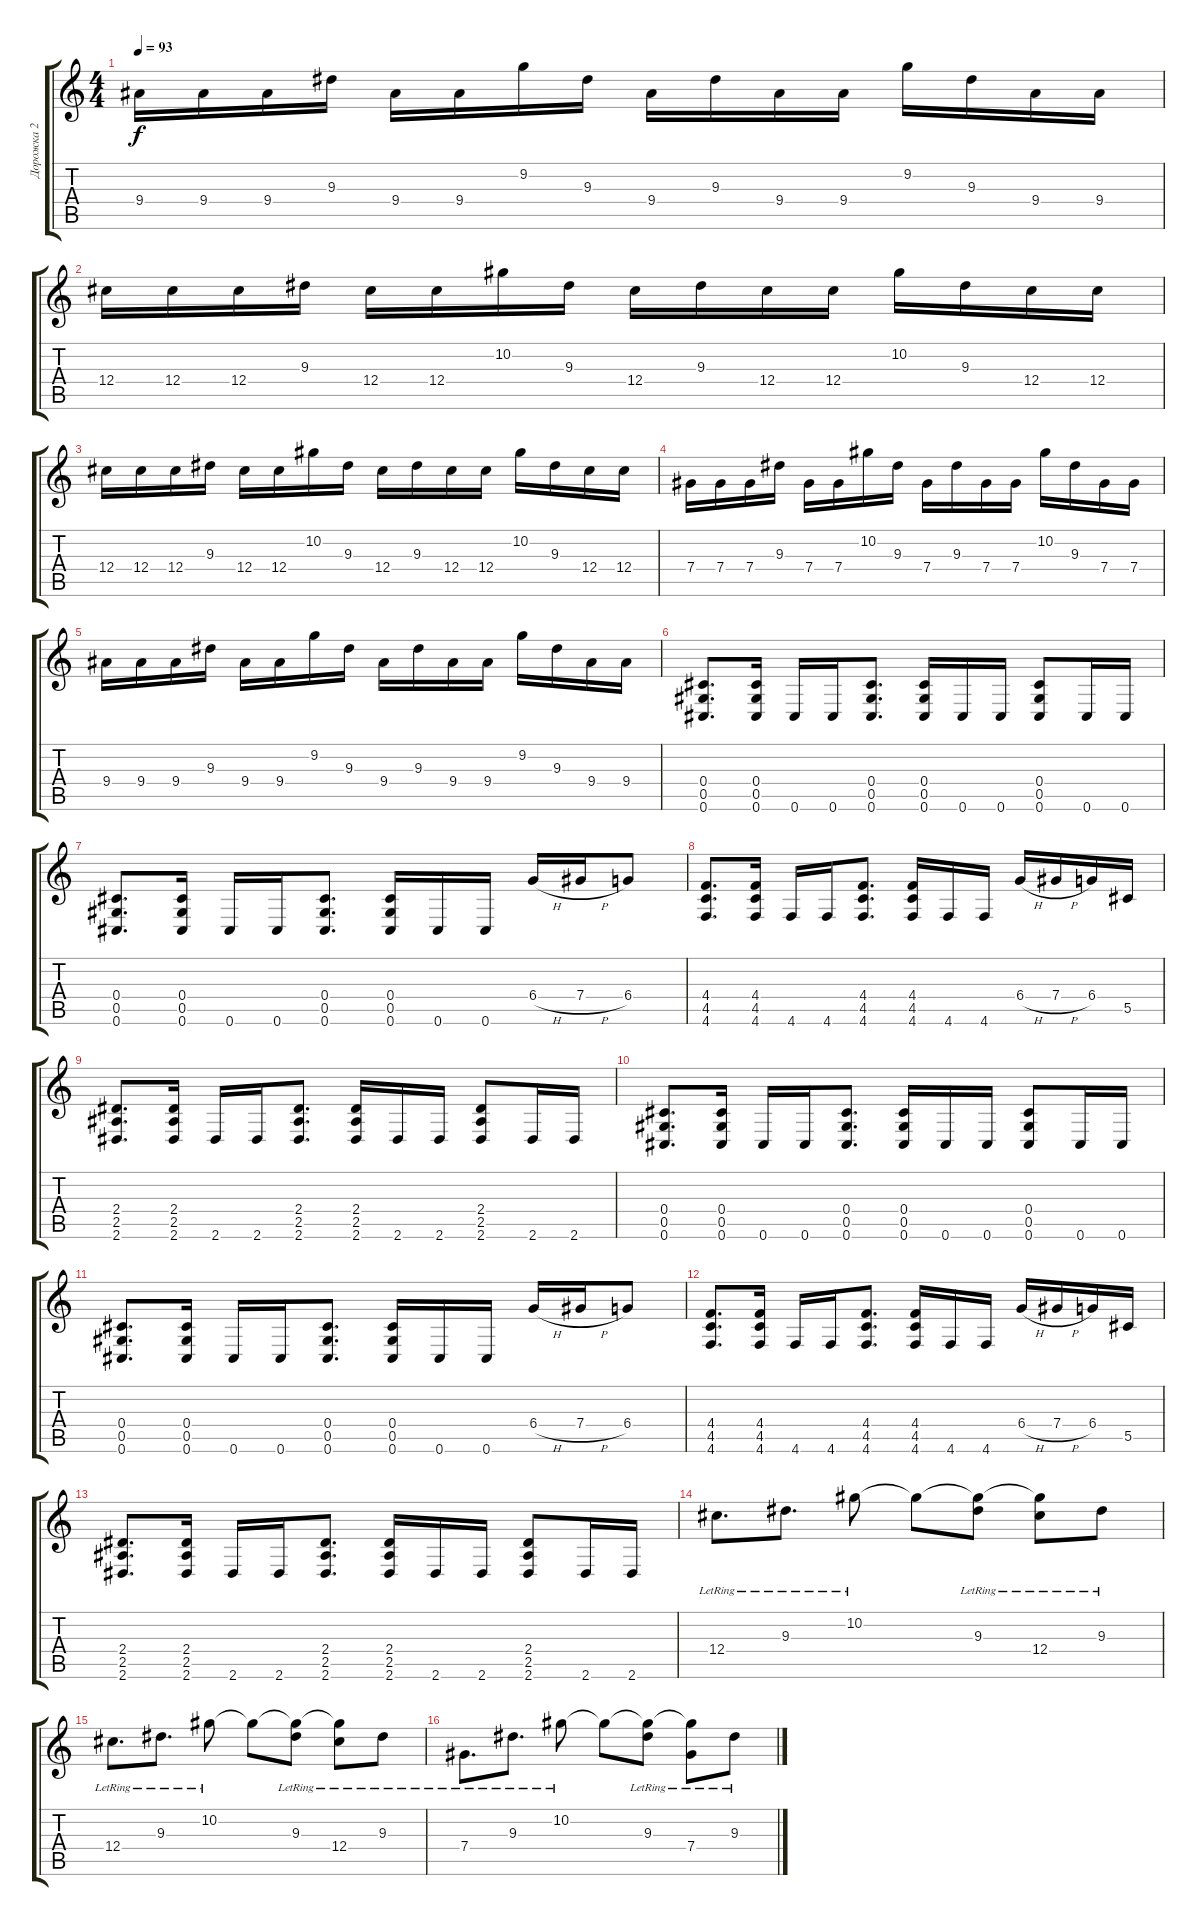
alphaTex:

\track ("Дорожка 2" "Дорожка 2") {instrument acousticguitarsteel}
\staff {score tabs}
\tuning (Eb4 Bb3 Gb3 Db3 Ab2 Db2) {hide}
\ts (4 4)
\tempo 93
\clef g2
\ks c
9.4.16{dy f} 9.4.16 9.4.16 9.3.16 9.4.16 9.4.16 9.2.16 9.3.16 9.4.16 9.3.16 9.4.16 9.4.16 9.2.16 9.3.16 9.4.16 9.4.16 |
12.4.16 12.4.16 12.4.16 9.3.16 12.4.16 12.4.16 10.2.16 9.3.16 12.4.16 9.3.16 12.4.16 12.4.16 10.2.16 9.3.16 12.4.16 12.4.16 |
12.4.16 12.4.16 12.4.16 9.3.16 12.4.16 12.4.16 10.2.16 9.3.16 12.4.16 9.3.16 12.4.16 12.4.16 10.2.16 9.3.16 12.4.16 12.4.16 |
7.4.16 7.4.16 7.4.16 9.3.16 7.4.16 7.4.16 10.2.16 9.3.16 7.4.16 9.3.16 7.4.16 7.4.16 10.2.16 9.3.16 7.4.16 7.4.16 |
9.4.16 9.4.16 9.4.16 9.3.16 9.4.16 9.4.16 9.2.16 9.3.16 9.4.16 9.3.16 9.4.16 9.4.16 9.2.16 9.3.16 9.4.16 9.4.16 |
(0.4 0.5 0.6).8{d} (0.4 0.5 0.6).16 0.6.16 0.6.16 (0.4 0.5 0.6).8{d} (0.4 0.5 0.6).16 0.6.16 0.6.16 (0.4 0.5 0.6).8 0.6.16 0.6.16 |
(0.4 0.5 0.6).8{d} (0.4 0.5 0.6).16 0.6.16 0.6.16 (0.4 0.5 0.6).8{d} (0.4 0.5 0.6).16 0.6.16 0.6.16 6.4{h}.16 7.4{h}.16 6.4.8 |
(4.4 4.5 4.6).8{d} (4.4 4.5 4.6).16 4.6.16 4.6.16 (4.4 4.5 4.6).8{d} (4.4 4.5 4.6).16 4.6.16 4.6.16 6.4{h}.16 7.4{h}.16 6.4.16 5.5.16 |
(2.4 2.5 2.6).8{d} (2.4 2.5 2.6).16 2.6.16 2.6.16 (2.4 2.5 2.6).8{d} (2.4 2.5 2.6).16 2.6.16 2.6.16 (2.4 2.5 2.6).8 2.6.16 2.6.16 |
(0.4 0.5 0.6).8{d} (0.4 0.5 0.6).16 0.6.16 0.6.16 (0.4 0.5 0.6).8{d} (0.4 0.5 0.6).16 0.6.16 0.6.16 (0.4 0.5 0.6).8 0.6.16 0.6.16 |
(0.4 0.5 0.6).8{d} (0.4 0.5 0.6).16 0.6.16 0.6.16 (0.4 0.5 0.6).8{d} (0.4 0.5 0.6).16 0.6.16 0.6.16 6.4{h}.16 7.4{h}.16 6.4.8 |
(4.4 4.5 4.6).8{d} (4.4 4.5 4.6).16 4.6.16 4.6.16 (4.4 4.5 4.6).8{d} (4.4 4.5 4.6).16 4.6.16 4.6.16 6.4{h}.16 7.4{h}.16 6.4.16 5.5.16 |
(2.4 2.5 2.6).8{d} (2.4 2.5 2.6).16 2.6.16 2.6.16 (2.4 2.5 2.6).8{d} (2.4 2.5 2.6).16 2.6.16 2.6.16 (2.4 2.5 2.6).8 2.6.16 2.6.16 |
12.4{lr}.8{d instrument electricguitarjazz} 9.3{lr}.8{d} 10.2{lr}.8 10.2{t}.8 (10.2{t} 9.3{lr}).8 (10.2{t} 12.4{lr}).8 9.3{lr}.8 |
12.4{lr}.8{d} 9.3{lr}.8{d} 10.2{lr}.8 10.2{t}.8 (10.2{t} 9.3{lr}).8 (10.2{t} 12.4{lr}).8 9.3{lr}.8 |
7.4{lr}.8{d} 9.3{lr}.8{d} 10.2{lr}.8 10.2{t}.8 (10.2{t} 9.3{lr}).8 (10.2{t} 7.4{lr}).8 9.3{lr}.8
